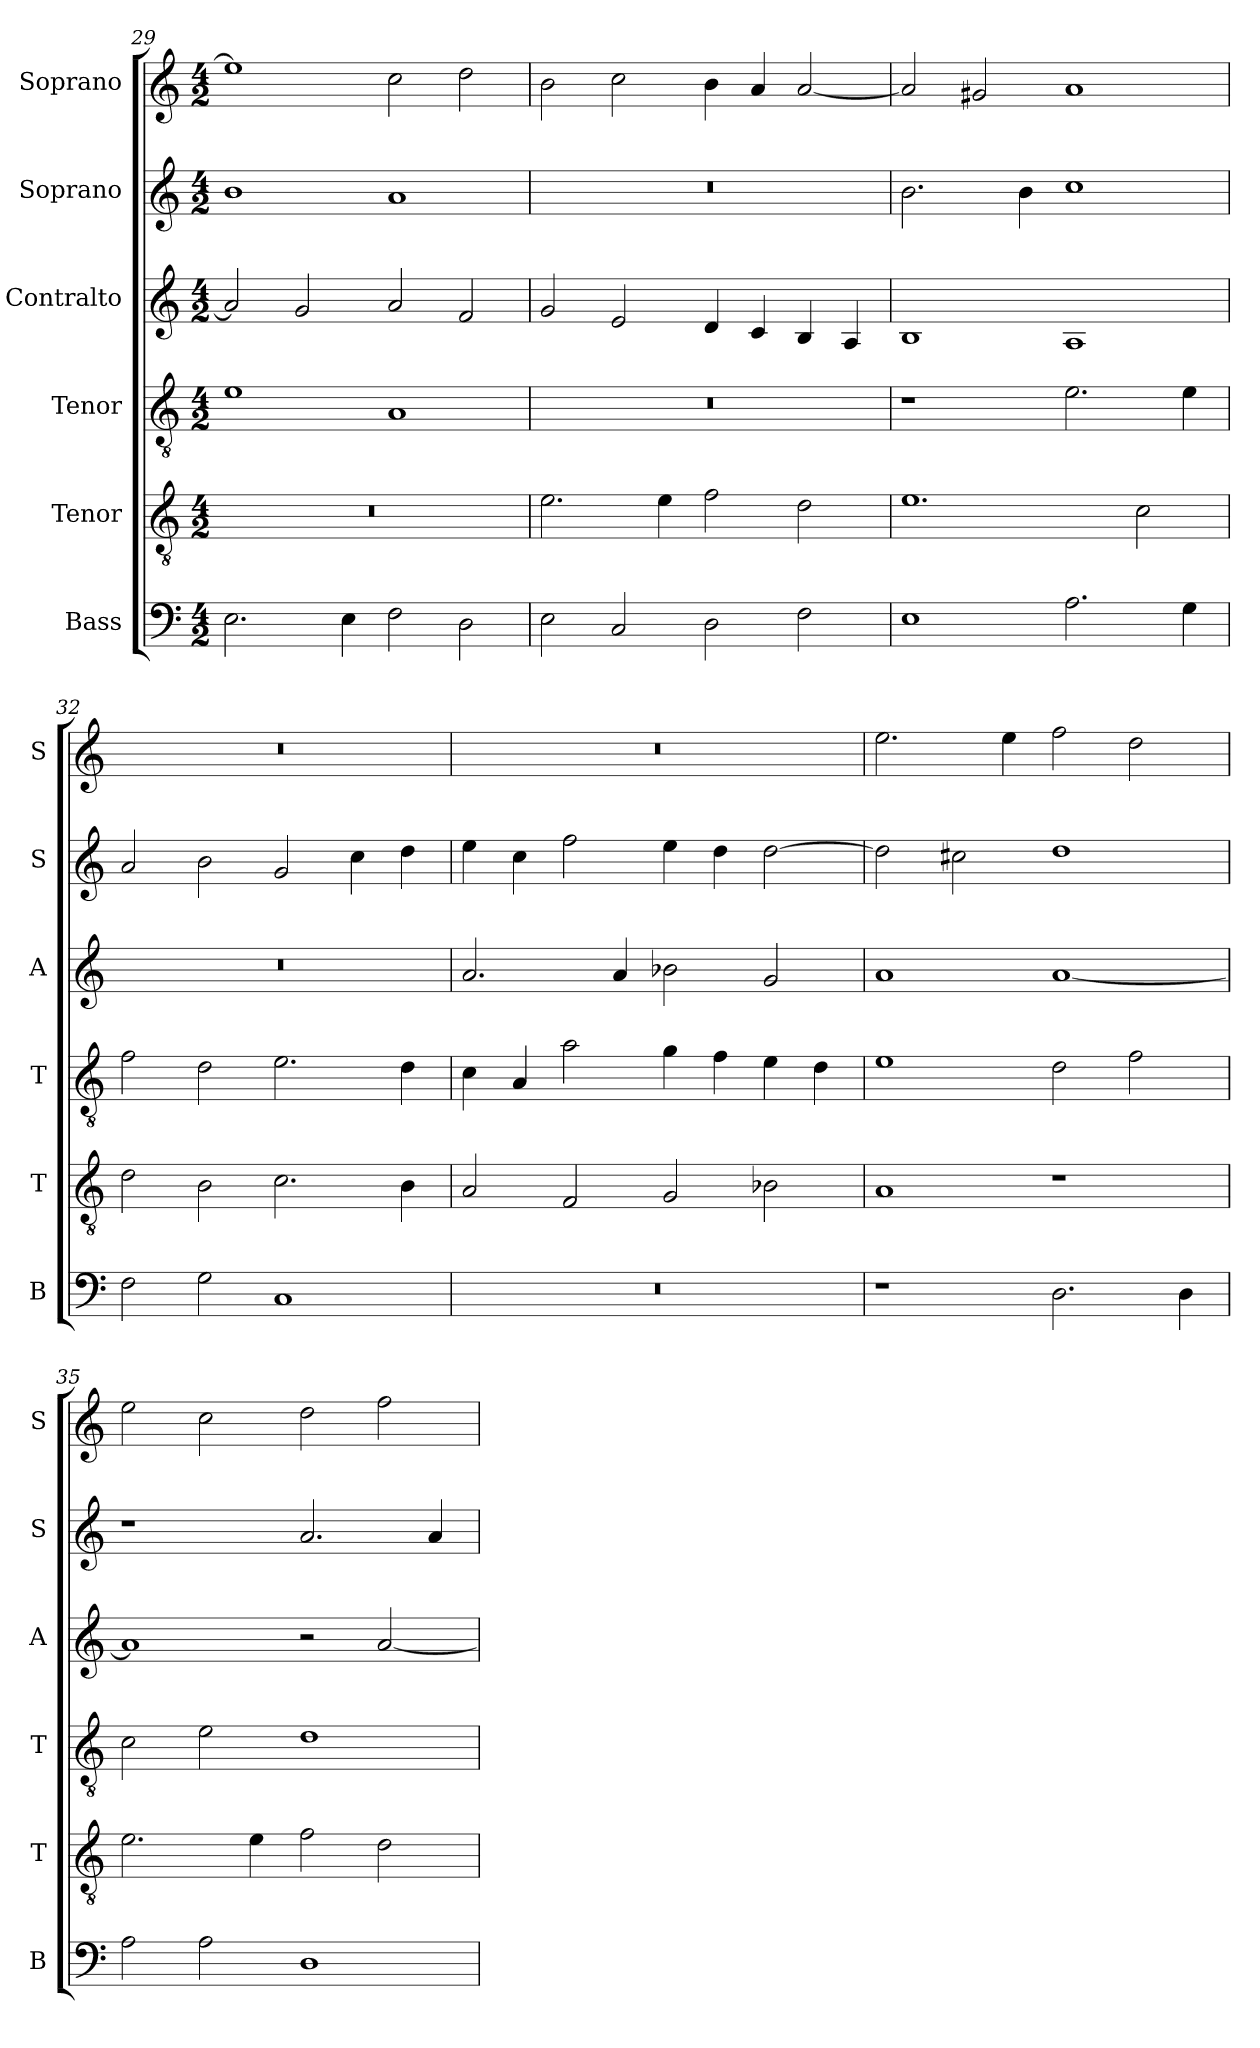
**kern	**kern	**kern	**kern	**kern	**kern
*part6	*part5	*part4	*part3	*part2	*part1
*staff6	*staff5	*staff4	*staff3	*staff2	*staff1
*I"Bass	*I"Tenor	*I"Tenor	*I"Contralto	*I"Soprano	*I"Soprano
*I'B	*I'T	*I'T	*I'A	*I'S	*I'S
*clefF4	*clefGv2	*clefGv2	*clefG2	*clefG2	*clefG2
*k[]	*k[]	*k[]	*k[]	*k[]	*k[]
*A:aeo	*A:aeo	*A:aeo	*A:aeo	*A:aeo	*A:aeo
*M4/2	*M4/2	*M4/2	*M4/2	*M4/2	*M4/2
=29	=29	=29	=29	=29	=29
2.E	0r	1e	2a]	1b	1ee]
.	.	.	2g	.	.
4E	.	.	.	.	.
2F	.	1A	2a	1a	2cc
2D	.	.	2f	.	2dd
=30	=30	=30	=30	=30	=30
2E	2.e	0r	2g	0r	2b
2C	.	.	2e	.	2cc
.	4e	.	.	.	.
2D	2f	.	4d	.	4b
.	.	.	4c	.	4a
2F	2d	.	4B	.	[2a
.	.	.	4A	.	.
=31	=31	=31	=31	=31	=31
1E	1.e	1r	1B	2.b	2a]
.	.	.	.	.	2g#X
.	.	.	.	4b	.
2.A	.	2.e	1A	1cc	1a
.	2c	.	.	.	.
4G	.	4e	.	.	.
=32	=32	=32	=32	=32	=32
2F	2d	2f	0r	2a	0r
2G	2B	2d	.	2b	.
1C	2.c	2.e	.	2g	.
.	.	.	.	4cc	.
.	4B	4d	.	4dd	.
=33	=33	=33	=33	=33	=33
0r	2A	4c	2.a	4ee	0r
.	.	4A	.	4cc	.
.	2F	2a	.	2ff	.
.	.	.	4a	.	.
.	2G	4g	2b-X	4ee	.
.	.	4f	.	4dd	.
.	2B-X	4e	2g	[2dd	.
.	.	4d	.	.	.
=34	=34	=34	=34	=34	=34
1r	1A	1e	1a	2dd]	2.ee
.	.	.	.	2cc#X	.
.	.	.	.	.	4ee
2.D	1r	2d	[1a	1dd	2ff
.	.	2f	.	.	2dd
4D	.	.	.	.	.
=35	=35	=35	=35	=35	=35
2A	2.e	2c	1a]	1r	2ee
2A	.	2e	.	.	2cc
.	4e	.	.	.	.
1D	2f	1d	2r	2.a	2dd
.	2d	.	[2a	.	2ff
.	.	.	.	4a	.
=	=	=	=	=	=
*-	*-	*-	*-	*-	*-
